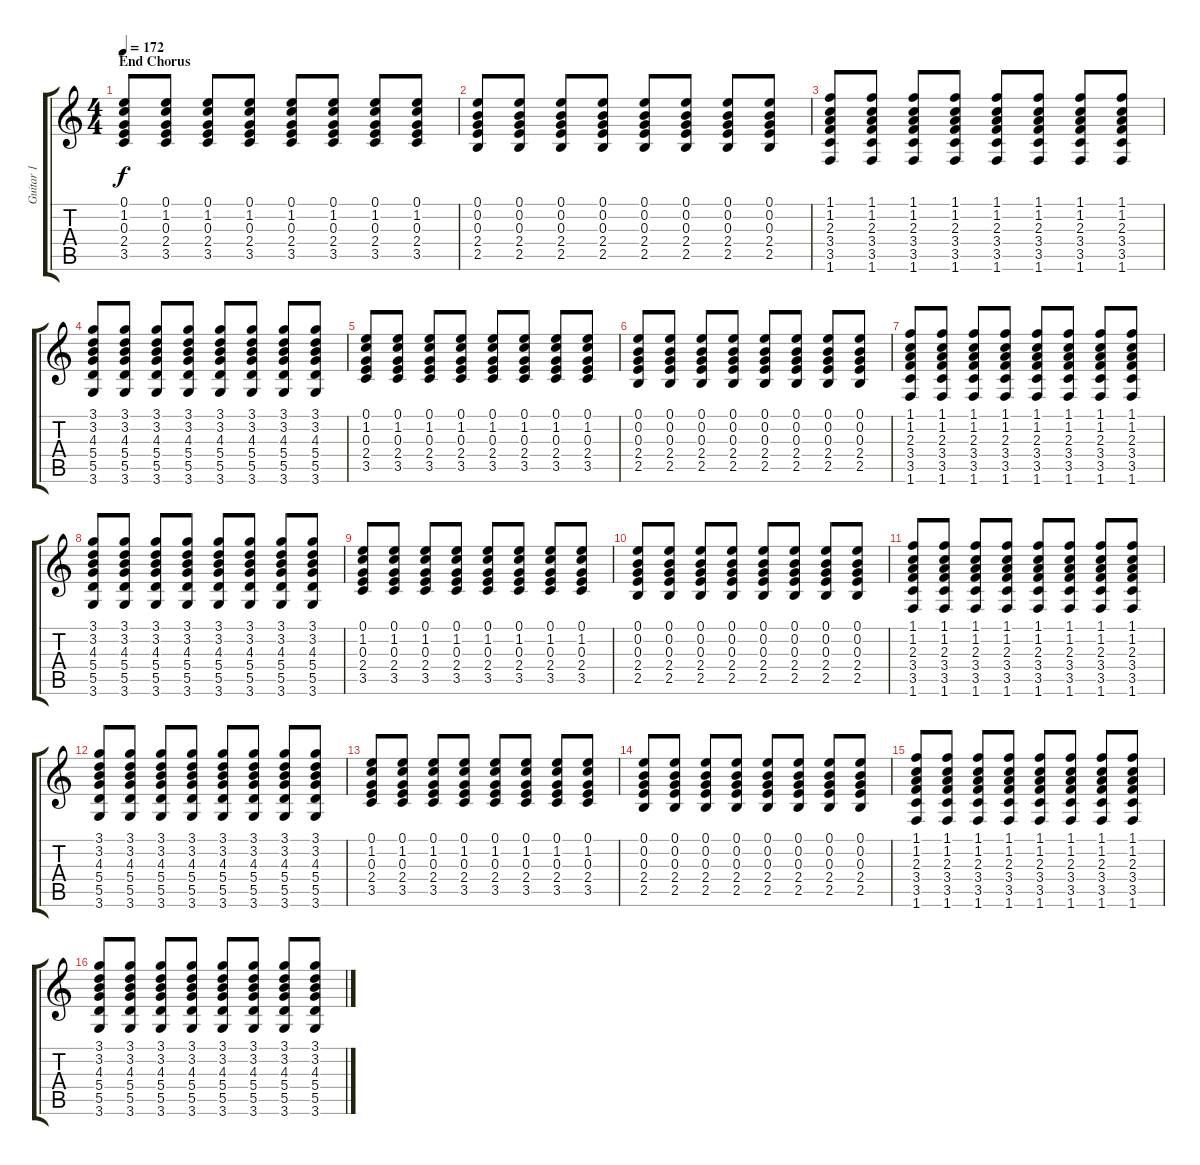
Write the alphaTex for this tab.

\track ("Guitar 1" "Guitar 1") {instrument distortionguitar}
\staff {score tabs}
\tuning (E4 B3 G3 D3 A2 E2) {hide}
\ts (4 4)
\section ("" "End Chorus")
\tempo 172
\clef g2
\ks c
(0.1 1.2 0.3 2.4 3.5).8{dy f volume 10 instrument distortionguitar} (0.1 1.2 0.3 2.4 3.5).8 (0.1 1.2 0.3 2.4 3.5).8 (0.1 1.2 0.3 2.4 3.5).8 (0.1 1.2 0.3 2.4 3.5).8 (0.1 1.2 0.3 2.4 3.5).8 (0.1 1.2 0.3 2.4 3.5).8 (0.1 1.2 0.3 2.4 3.5).8 |
(0.1 0.2 0.3 2.4 2.5).8 (0.1 0.2 0.3 2.4 2.5).8 (0.1 0.2 0.3 2.4 2.5).8 (0.1 0.2 0.3 2.4 2.5).8 (0.1 0.2 0.3 2.4 2.5).8 (0.1 0.2 0.3 2.4 2.5).8 (0.1 0.2 0.3 2.4 2.5).8 (0.1 0.2 0.3 2.4 2.5).8 |
(1.1 1.2 2.3 3.4 3.5 1.6).8 (1.1 1.2 2.3 3.4 3.5 1.6).8 (1.1 1.2 2.3 3.4 3.5 1.6).8 (1.1 1.2 2.3 3.4 3.5 1.6).8 (1.1 1.2 2.3 3.4 3.5 1.6).8 (1.1 1.2 2.3 3.4 3.5 1.6).8 (1.1 1.2 2.3 3.4 3.5 1.6).8 (1.1 1.2 2.3 3.4 3.5 1.6).8 |
(3.1 3.2 4.3 5.4 5.5 3.6).8 (3.1 3.2 4.3 5.4 5.5 3.6).8 (3.1 3.2 4.3 5.4 5.5 3.6).8 (3.1 3.2 4.3 5.4 5.5 3.6).8 (3.1 3.2 4.3 5.4 5.5 3.6).8 (3.1 3.2 4.3 5.4 5.5 3.6).8 (3.1 3.2 4.3 5.4 5.5 3.6).8 (3.1 3.2 4.3 5.4 5.5 3.6).8 |
(0.1 1.2 0.3 2.4 3.5).8{volume 10 instrument distortionguitar} (0.1 1.2 0.3 2.4 3.5).8 (0.1 1.2 0.3 2.4 3.5).8 (0.1 1.2 0.3 2.4 3.5).8 (0.1 1.2 0.3 2.4 3.5).8 (0.1 1.2 0.3 2.4 3.5).8 (0.1 1.2 0.3 2.4 3.5).8 (0.1 1.2 0.3 2.4 3.5).8 |
(0.1 0.2 0.3 2.4 2.5).8 (0.1 0.2 0.3 2.4 2.5).8 (0.1 0.2 0.3 2.4 2.5).8 (0.1 0.2 0.3 2.4 2.5).8 (0.1 0.2 0.3 2.4 2.5).8 (0.1 0.2 0.3 2.4 2.5).8 (0.1 0.2 0.3 2.4 2.5).8 (0.1 0.2 0.3 2.4 2.5).8 |
(1.1 1.2 2.3 3.4 3.5 1.6).8 (1.1 1.2 2.3 3.4 3.5 1.6).8 (1.1 1.2 2.3 3.4 3.5 1.6).8 (1.1 1.2 2.3 3.4 3.5 1.6).8 (1.1 1.2 2.3 3.4 3.5 1.6).8 (1.1 1.2 2.3 3.4 3.5 1.6).8 (1.1 1.2 2.3 3.4 3.5 1.6).8 (1.1 1.2 2.3 3.4 3.5 1.6).8 |
(3.1 3.2 4.3 5.4 5.5 3.6).8 (3.1 3.2 4.3 5.4 5.5 3.6).8 (3.1 3.2 4.3 5.4 5.5 3.6).8 (3.1 3.2 4.3 5.4 5.5 3.6).8 (3.1 3.2 4.3 5.4 5.5 3.6).8 (3.1 3.2 4.3 5.4 5.5 3.6).8 (3.1 3.2 4.3 5.4 5.5 3.6).8 (3.1 3.2 4.3 5.4 5.5 3.6).8 |
(0.1 1.2 0.3 2.4 3.5).8 (0.1 1.2 0.3 2.4 3.5).8 (0.1 1.2 0.3 2.4 3.5).8 (0.1 1.2 0.3 2.4 3.5).8 (0.1 1.2 0.3 2.4 3.5).8 (0.1 1.2 0.3 2.4 3.5).8 (0.1 1.2 0.3 2.4 3.5).8 (0.1 1.2 0.3 2.4 3.5).8 |
(0.1 0.2 0.3 2.4 2.5).8 (0.1 0.2 0.3 2.4 2.5).8 (0.1 0.2 0.3 2.4 2.5).8 (0.1 0.2 0.3 2.4 2.5).8 (0.1 0.2 0.3 2.4 2.5).8 (0.1 0.2 0.3 2.4 2.5).8 (0.1 0.2 0.3 2.4 2.5).8 (0.1 0.2 0.3 2.4 2.5).8 |
(1.1 1.2 2.3 3.4 3.5 1.6).8 (1.1 1.2 2.3 3.4 3.5 1.6).8 (1.1 1.2 2.3 3.4 3.5 1.6).8 (1.1 1.2 2.3 3.4 3.5 1.6).8 (1.1 1.2 2.3 3.4 3.5 1.6).8 (1.1 1.2 2.3 3.4 3.5 1.6).8 (1.1 1.2 2.3 3.4 3.5 1.6).8 (1.1 1.2 2.3 3.4 3.5 1.6).8 |
(3.1 3.2 4.3 5.4 5.5 3.6).8 (3.1 3.2 4.3 5.4 5.5 3.6).8 (3.1 3.2 4.3 5.4 5.5 3.6).8 (3.1 3.2 4.3 5.4 5.5 3.6).8 (3.1 3.2 4.3 5.4 5.5 3.6).8 (3.1 3.2 4.3 5.4 5.5 3.6).8 (3.1 3.2 4.3 5.4 5.5 3.6).8 (3.1 3.2 4.3 5.4 5.5 3.6).8 |
(0.1 1.2 0.3 2.4 3.5).8 (0.1 1.2 0.3 2.4 3.5).8 (0.1 1.2 0.3 2.4 3.5).8 (0.1 1.2 0.3 2.4 3.5).8 (0.1 1.2 0.3 2.4 3.5).8 (0.1 1.2 0.3 2.4 3.5).8 (0.1 1.2 0.3 2.4 3.5).8 (0.1 1.2 0.3 2.4 3.5).8 |
(0.1 0.2 0.3 2.4 2.5).8 (0.1 0.2 0.3 2.4 2.5).8 (0.1 0.2 0.3 2.4 2.5).8 (0.1 0.2 0.3 2.4 2.5).8 (0.1 0.2 0.3 2.4 2.5).8 (0.1 0.2 0.3 2.4 2.5).8 (0.1 0.2 0.3 2.4 2.5).8 (0.1 0.2 0.3 2.4 2.5).8 |
(1.1 1.2 2.3 3.4 3.5 1.6).8 (1.1 1.2 2.3 3.4 3.5 1.6).8 (1.1 1.2 2.3 3.4 3.5 1.6).8 (1.1 1.2 2.3 3.4 3.5 1.6).8 (1.1 1.2 2.3 3.4 3.5 1.6).8 (1.1 1.2 2.3 3.4 3.5 1.6).8 (1.1 1.2 2.3 3.4 3.5 1.6).8 (1.1 1.2 2.3 3.4 3.5 1.6).8 |
(3.1 3.2 4.3 5.4 5.5 3.6).8 (3.1 3.2 4.3 5.4 5.5 3.6).8 (3.1 3.2 4.3 5.4 5.5 3.6).8 (3.1 3.2 4.3 5.4 5.5 3.6).8 (3.1 3.2 4.3 5.4 5.5 3.6).8 (3.1 3.2 4.3 5.4 5.5 3.6).8 (3.1 3.2 4.3 5.4 5.5 3.6).8 (3.1 3.2 4.3 5.4 5.5 3.6).8
